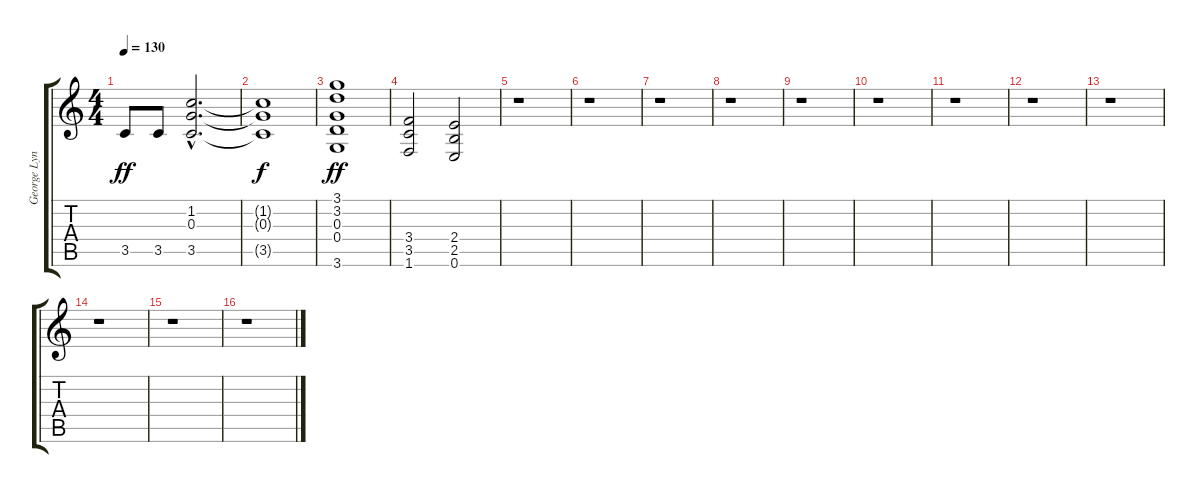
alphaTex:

\track ("George Lynch I" "George Lyn") {instrument overdrivenguitar}
\staff {score tabs}
\tuning (E4 B3 G3 D3 A2 E2) {hide}
\ts (4 4)
\tempo 130
\clef g2
\ks c
3.5.8{dy ff} 3.5.8 (1.2{hac} 0.3{hac} 3.5{hac}).2{d} |
(1.2{t} 0.3{t} 3.5{t}).1{dy f} |
(3.1 3.2 0.3 0.4 3.6).1{dy ff} |
(3.4 3.5 1.6).2 (2.4 2.5 0.6).2 |
r.1 |
r.1 |
r.1 |
r.1 |
r.1 |
r.1 |
r.1 |
r.1 |
r.1 |
r.1 |
r.1 |
r.1
